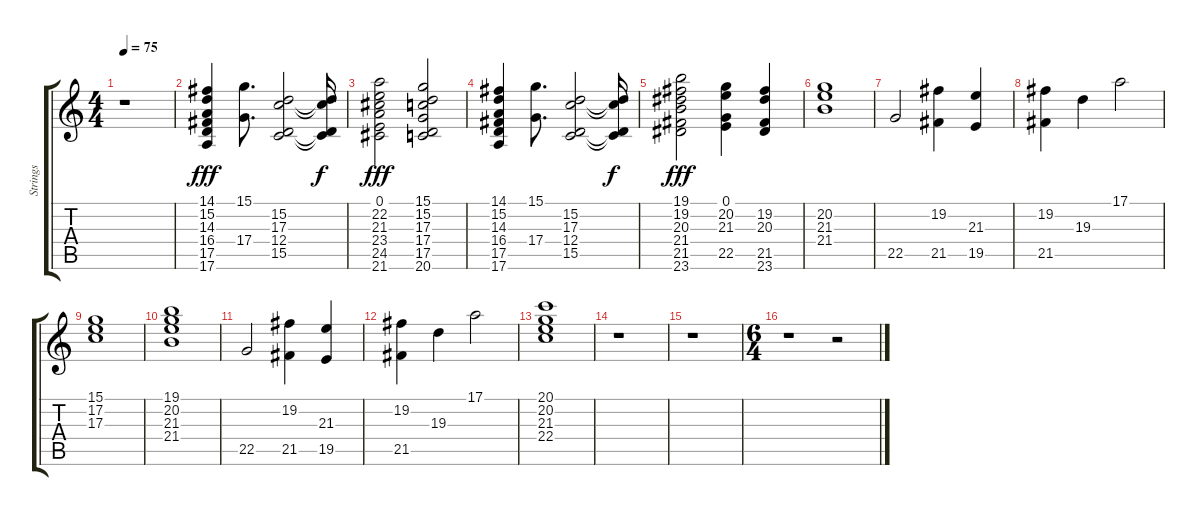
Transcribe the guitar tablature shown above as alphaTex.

\track ("Strings" "Strings") {instrument stringensemble1}
\staff {score tabs}
\tuning (E4 B3 G3 D3 A2 E2) {hide}
\ts (4 4)
\tempo 75
\clef g2
\ks c
r.1{dy fff} |
(14.1 15.2 14.3 16.4 17.5 17.6).4{volume 11} (15.1 17.4).8{d} (15.2 17.3 12.4 15.5).2 (15.2{t} 17.3{t} 12.4{t} 15.5{t}).16{dy f} |
(0.1 22.2 21.3 23.4 24.5 21.6).2{dy fff} (15.1 15.2 17.3 17.4 17.5 20.6).2 |
(14.1 15.2 14.3 16.4 17.5 17.6).4 (15.1 17.4).8{d} (15.2 17.3 12.4 15.5).2 (15.2{t} 17.3{t} 12.4{t} 15.5{t}).16{dy f} |
(19.1 19.2 20.3 21.4 21.5 23.6).2{dy fff} (0.1 20.2 21.3 22.5).4 (19.2 20.3 21.5 23.6).4 |
(20.2 21.3 21.4).1 |
22.5.2 (19.2 21.5).4 (21.3 19.5).4 |
(19.2 21.5).4 19.3.4 17.1.2 |
(15.1 17.2 17.3).1 |
(19.1 20.2 21.3 21.4).1 |
22.5.2 (19.2 21.5).4 (21.3 19.5).4 |
(19.2 21.5).4 19.3.4 17.1.2 |
(20.1 20.2 21.3 22.4).1 |
r.1 |
r.1 |
\ts (6 4)
r.1 r.2
